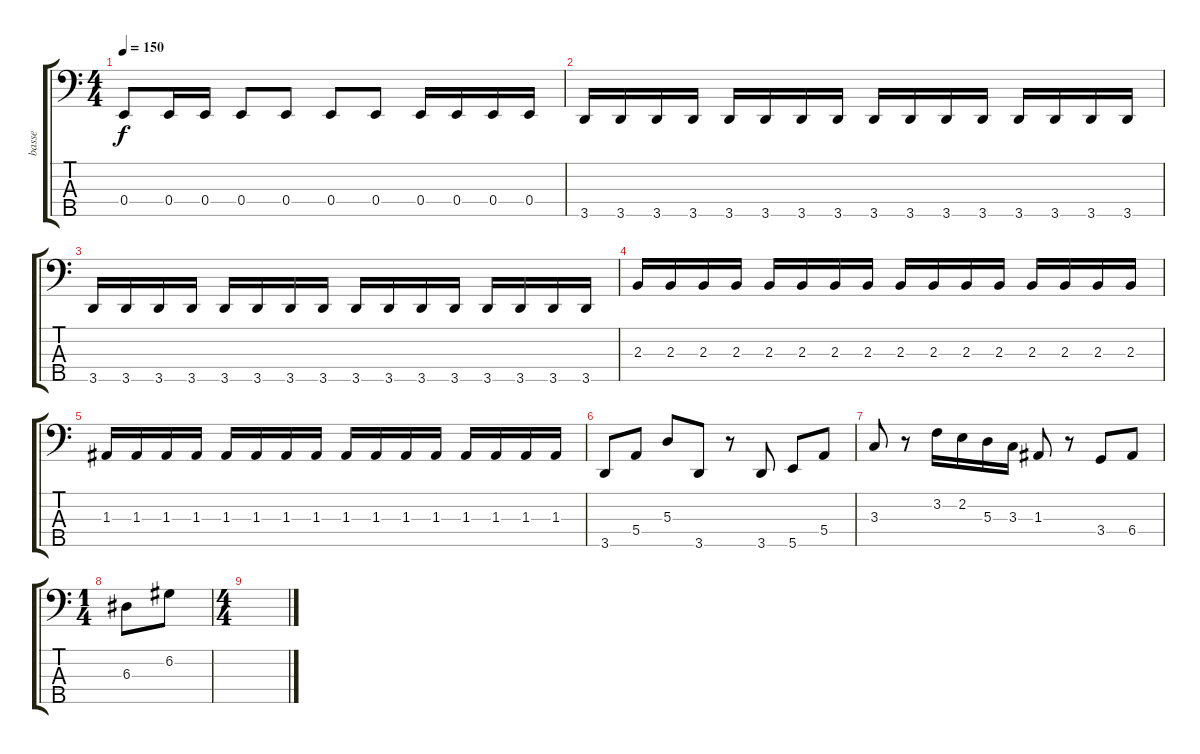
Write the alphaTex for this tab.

\track ("basse" "basse") {instrument electricbassfinger}
\staff {score tabs}
\tuning (G2 D2 A1 E1 B0) {hide}
\ts (4 4)
\tempo 150
\clef f4
\ks c
0.4.8{dy f} 0.4.16 0.4.16 0.4.8 0.4.8 0.4.8 0.4.8 0.4.16 0.4.16 0.4.16 0.4.16 |
3.5.16 3.5.16 3.5.16 3.5.16 3.5.16 3.5.16 3.5.16 3.5.16 3.5.16 3.5.16 3.5.16 3.5.16 3.5.16 3.5.16 3.5.16 3.5.16 |
3.5.16 3.5.16 3.5.16 3.5.16 3.5.16 3.5.16 3.5.16 3.5.16 3.5.16 3.5.16 3.5.16 3.5.16 3.5.16 3.5.16 3.5.16 3.5.16 |
2.3.16 2.3.16 2.3.16 2.3.16 2.3.16 2.3.16 2.3.16 2.3.16 2.3.16 2.3.16 2.3.16 2.3.16 2.3.16 2.3.16 2.3.16 2.3.16 |
1.3.16 1.3.16 1.3.16 1.3.16 1.3.16 1.3.16 1.3.16 1.3.16 1.3.16 1.3.16 1.3.16 1.3.16 1.3.16 1.3.16 1.3.16 1.3.16 |
3.5.8 5.4.8 5.3.8 3.5.8 r.8 3.5.8 5.5.8 5.4.8 |
3.3.8 r.8 3.2.16 2.2.16 5.3.16 3.3.16 1.3.8 r.8 3.4.8 6.4.8 |
\ts (1 4)
6.3.8 6.2.8 |
\ts (4 4)
